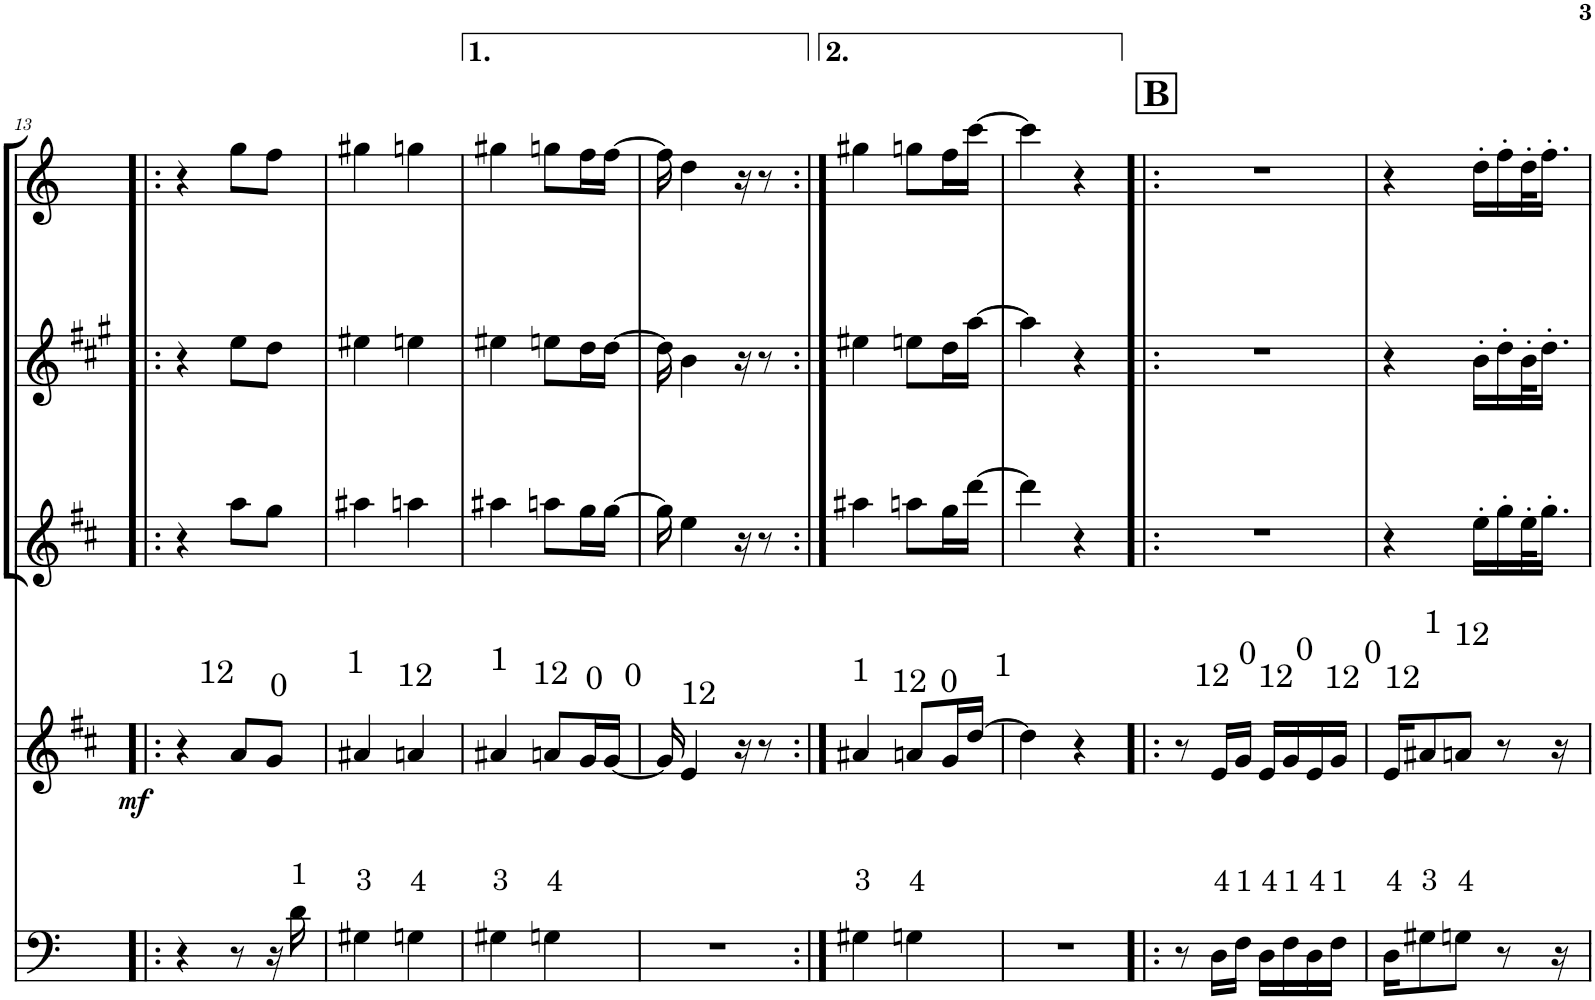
**kern	**kern	**kern	**kern	**kern	**kern	**kern	**dynam	**kern	**kern	**kern	**kern
*part11	*part10	*part9	*part8	*part7	*part6	*part5	*part5	*part4	*part3	*part2	*part1
*staff11	*staff10	*staff9	*staff8	*staff7	*staff6	*staff5	*staff5	*staff4	*staff3	*staff2	*staff1
*I"Tuba Bb	*I"Tuba em Eb	*I"Xilofone	*I"Tuba	*I"Bone	*I"Bomb	*I"Pete	*	*I"Tenor	*I"Sax Alto	*I"Clarineta	*I"Flauta
*I'Tba	*I'Tb. em Eb	*I'Xil.	*I'Tba	*	*	*	*	*	*	*I'Cl	*I'Fl
!!LO:PB:g=z
*clefG2	*clefG2	*clefG2	*clefF4	*clefF4	*clefG2	*clefG2	*	*clefG2	*clefG2	*clefG2	*clefG2
*Trd8c14	*Trd12c21	*Trd-7c-12	*	*	*Trd8c14	*Trd1c2	*	*Trd8c14	*Trd5c9	*Trd1c2	*
*k[f#c#]	*k[f#c#g#]	*k[]	*k[]	*k[]	*k[f#c#]	*k[f#c#]	*	*k[f#c#]	*k[f#c#g#]	*k[f#c#]	*k[]
*M2/4	*M2/4	*M2/4	*M2/4	*M2/4	*M2/4	*M2/4	*	*M2/4	*M2/4	*M2/4	*M2/4
=13!|:	=13!|:	=13!|:	=13!|:	=13!|:	=13!|:	=13!|:	=13!|:	=13!|:	=13!|:	=13!|:	=13!|:
!	!	!	!LO:TX:a:t=0	!	!	!	!	!	!	!	!
!	!LO:TX:a:t=0	!	!	!	!	!	!	!	!	!	!
!LO:TX:a:t=0	!	!	!	!	!	!	!	!	!	!	!
!	!	!LO:N:vis=16	!	!	!	!	!LO:DY:b	!	!	!	!
8e	8b	16.r	8D	4r	4r	4r	mf	4r	4r	4r	4r
.	.	16a	.	.	.	.	.	.	.	.	.
8r	8r	.	8r	.	.	.	.	.	.	.	.
.	.	32r	.	.	.	.	.	.	.	.	.
.	.	16a	.	.	.	.	.	.	.	.	.
!	!	!	!	!	!	!LO:TX:a:t=12	!	!	!	!	!
8r	8r	8r	8r	8r	8r	8a/L	.	8aa\L	8ee\L	8e/L	8gg\L
!	!	!	!	!	!	!LO:TX:a:t=0	!	!	!	!	!
16r	16r	32a	16r	16r	16r	8g/J	.	8gg\J	8dd\J	8d/J	8ff\J
!	!	!LO:N:vis=16	!	!	!	!	!	!	!	!	!
.	.	16.r	.	.	.	.	.	.	.	.	.
!	!	!	!	!	!LO:TX:a:t=12	!	!	!	!	!	!
!	!	!	!	!LO:TX:a:t=1	!	!	!	!	!	!	!
!	!	!	!LO:TX:a:t=0	!	!	!	!	!	!	!	!
!	!LO:TX:a:t=0	!	!	!	!	!	!	!	!	!	!
!LO:TX:a:t=0	!	!	!	!	!	!	!	!	!	!	!
16e	16b	.	16D	16d\	16ee	.	.	.	.	.	.
=14	=14	=14	=14	=14	=14	=14	=14	=14	=14	=14	=14
!	!	!	!	!	!	!LO:TX:a:t=1	!	!	!	!	!
!	!	!	!	!	!LO:TX:a:t=1	!	!	!	!	!	!
!	!	!	!	!LO:TX:a:t=3	!	!	!	!	!	!	!
!	!	!	!LO:TX:a:t=1	!	!	!	!	!	!	!	!
!	!LO:TX:a:t=1	!	!	!	!	!	!	!	!	!	!
!LO:TX:a:t=1	!	!	!	!	!	!	!	!	!	!	!
!	!	!LO:N:vis=16	!	!	!	!	!	!	!	!	!
4A#X	4e#X	16.r	4GG#X	4G#X\	4a#X	4a#X/	.	4aa#X\	4ee#X\	4ffn	4gg#X\
.	.	16g#X	.	.	.	.	.	.	.	.	.
.	.	32r	.	.	.	.	.	.	.	.	.
.	.	16g#	.	.	.	.	.	.	.	.	.
!	!	!	!	!	!	!LO:TX:a:t=12	!	!	!	!	!
!	!	!	!	!	!LO:TX:a:t=12	!	!	!	!	!	!
!	!	!	!	!LO:TX:a:t=4	!	!	!	!	!	!	!
!	!	!	!LO:TX:a:t=12	!	!	!	!	!	!	!	!
!	!LO:TX:a:t=12	!	!	!	!	!	!	!	!	!	!
!LO:TX:a:t=12	!	!	!	!	!	!	!	!	!	!	!
4An	4en	8r	4GGn	4Gn\	4an	4an/	.	4aan\	4een\	4ee	4ggn\
.	.	32g#	.	.	.	.	.	.	.	.	.
!	!	!LO:N:vis=16	!	!	!	!	!	!	!	!	!
.	.	16.r	.	.	.	.	.	.	.	.	.
=15	=15	=15	=15	=15	=15	=15	=15	=15	=15	=15	=15
!	!	!	!	!	!	!LO:TX:a:t=1	!	!	!	!	!
!	!	!	!	!	!LO:TX:a:t=1	!	!	!	!	!	!
!	!	!	!	!LO:TX:a:t=3	!	!	!	!	!	!	!
!	!	!	!LO:TX:a:t=1	!	!	!	!	!	!	!	!
!	!LO:TX:a:t=1	!	!	!	!	!	!	!	!	!	!
!LO:TX:a:t=1	!	!	!	!	!	!	!	!	!	!	!
!	!	!LO:N:vis=16	!	!	!	!	!	!	!	!	!
4A#X	4e#X	16.r	4GG#X	4G#X\	4a#X	4a#X/	.	4aa#X\	4ee#X\	4ffn	4gg#X\
.	.	16g#X	.	.	.	.	.	.	.	.	.
.	.	32r	.	.	.	.	.	.	.	.	.
.	.	16g#	.	.	.	.	.	.	.	.	.
!	!	!	!	!	!	!LO:TX:a:t=12	!	!	!	!	!
!	!	!	!	!	!LO:TX:a:t=12	!	!	!	!	!	!
!	!	!	!	!LO:TX:a:t=4	!	!	!	!	!	!	!
!	!	!	!LO:TX:a:t=12	!	!	!	!	!	!	!	!
!	!LO:TX:a:t=12	!	!	!	!	!	!	!	!	!	!
!LO:TX:a:t=12	!	!	!	!	!	!	!	!	!	!	!
4An	4en	8r	4GGn	4Gn\	4an	8an/L	.	8aan\L	8een\L	8a	8ggn\L
!	!	!	!	!	!	!LO:TX:a:t=0	!	!	!	!	!
.	.	32g#	.	.	.	16g/L	.	16gg\L	16dd\L	8r	16ff\L
!	!	!LO:N:vis=16	!	!	!	!	!	!	!	!	!
.	.	16.r	.	.	.	.	.	.	.	.	.
!	!	!	!	!	!	!LO:TX:a:t=0	!	!	!	!	!
.	.	.	.	.	.	[16g/JJ	.	[16gg\JJ	[16dd\JJ	.	[16ff\JJ
=16	=16	=16	=16	=16	=16	=16	=16	=16	=16	=16	=16
!	!	!	!LO:TX:a:t=0	!	!	!	!	!	!	!	!
!	!LO:TX:a:t=0	!	!	!	!	!	!	!	!	!	!
!LO:TX:a:t=0	!	!	!	!	!	!	!	!	!	!	!
!	!	!LO:N:vis=16	!	!	!	!	!	!	!	!	!
8e	8b	16.r	8D	2r	2r	16g/]	.	16gg\]	16dd\]	4r	16ff\]
!	!	!	!	!	!	!LO:TX:a:t=12	!	!	!	!	!
.	.	.	.	.	.	4e/	.	4ee\	4b\	.	4dd\
.	.	16a	.	.	.	.	.	.	.	.	.
16r	16r	.	16r	.	.	.	.	.	.	.	.
.	.	32r	.	.	.	.	.	.	.	.	.
!	!	!	!LO:TX:a:t=0	!	!	!	!	!	!	!	!
!	!LO:TX:a:t=0	!	!	!	!	!	!	!	!	!	!
!LO:TX:a:t=0	!	!	!	!	!	!	!	!	!	!	!
16e	16b	16a	16D	.	.	.	.	.	.	.	.
8r	8r	8r	8r	.	.	.	.	.	.	4r	.
.	.	.	.	.	.	16r	.	16r	16r	.	16r
16r	16r	32a	16r	.	.	8r	.	8r	8r	.	8r
!	!	!LO:N:vis=16	!	!	!	!	!	!	!	!	!
.	.	16.r	.	.	.	.	.	.	.	.	.
32r	32r	.	32r	.	.	.	.	.	.	.	.
!	!	!	!LO:TX:a:t=0	!	!	!	!	!	!	!	!
!	!LO:TX:a:t=0	!	!	!	!	!	!	!	!	!	!
!LO:TX:a:t=0	!	!	!	!	!	!	!	!	!	!	!
32e	32b	.	32D	.	.	.	.	.	.	.	.
=17:|!	=17:|!	=17:|!	=17:|!	=17:|!	=17:|!	=17:|!	=17:|!	=17:|!	=17:|!	=17:|!	=17:|!
!	!	!	!	!	!	!LO:TX:a:t=1	!	!	!	!	!
!	!	!	!	!	!LO:TX:a:t=1	!	!	!	!	!	!
!	!	!	!	!LO:TX:a:t=3	!	!	!	!	!	!	!
!	!	!	!LO:TX:a:t=1	!	!	!	!	!	!	!	!
!	!LO:TX:a:t=1	!	!	!	!	!	!	!	!	!	!
!LO:TX:a:t=1	!	!	!	!	!	!	!	!	!	!	!
!	!	!LO:N:vis=16	!	!	!	!	!	!	!	!	!
4B-X	4fn	16.r	4AA-X	4G#X\	4a#X	4a#X/	.	4aa#X\	4ee#X\	4ffn	4gg#X\
.	.	16a-X	.	.	.	.	.	.	.	.	.
.	.	32r	.	.	.	.	.	.	.	.	.
.	.	16a-	.	.	.	.	.	.	.	.	.
!	!	!	!	!	!	!LO:TX:a:t=12	!	!	!	!	!
!	!	!	!	!	!LO:TX:a:t=12	!	!	!	!	!	!
!	!	!	!	!LO:TX:a:t=4	!	!	!	!	!	!	!
!	!	!	!LO:TX:a:t=12	!	!	!	!	!	!	!	!
!	!LO:TX:a:t=12	!	!	!	!	!	!	!	!	!	!
!LO:TX:a:t=12	!	!	!	!	!	!	!	!	!	!	!
4A	4e	8r	4GG	4Gn\	4an	8an/L	.	8aan\L	8een\L	8ee\L	8ggn\L
!	!	!	!	!	!	!LO:TX:a:t=0	!	!	!	!	!
.	.	32a-	.	.	.	16g/L	.	16gg\L	16dd\L	16dd\L	16ff\L
!	!	!LO:N:vis=16	!	!	!	!	!	!	!	!	!
.	.	16.r	.	.	.	.	.	.	.	.	.
!	!	!	!	!	!	!LO:TX:a:t=1	!	!	!	!	!
.	.	.	.	.	.	[16dd/JJ	.	[16ddd\JJ	[16aa\JJ	[16aa\JJ	[16ccc\JJ
=18	=18	=18	=18	=18	=18	=18	=18	=18	=18	=18	=18
!	!	!	!LO:TX:a:t=1	!	!	!	!	!	!	!	!
!	!LO:TX:a:t=1	!	!	!	!	!	!	!	!	!	!
!LO:TX:a:t=1	!	!	!	!	!	!	!	!	!	!	!
4d	4a	2r	4C	2r	2r	4dd\]	.	4ddd\]	4aa\]	4aa]	4ccc\]
4r	4r	.	4r	.	.	4r	.	4r	4r	4r	4r
!!LO:REH:place=s1:a:B:cj:fs=14:t=B
=19!|:	=19!|:	=19!|:	=19!|:	=19!|:	=19!|:	=19!|:	=19!|:	=19!|:	=19!|:	=19!|:	=19!|:
8r	8r	2r	8r	8r	8r	8r	.	2r	2r	2r	2r
!	!	!	!	!	!	!LO:TX:a:t=12	!	!	!	!	!
!	!	!	!	!	!LO:TX:a:t=0	!	!	!	!	!	!
!	!	!	!	!LO:TX:a:t=4	!	!	!	!	!	!	!
!	!	!	!LO:TX:a:t=0	!	!	!	!	!	!	!	!
!	!LO:TX:a:t=0	!	!	!	!	!	!	!	!	!	!
!LO:TX:a:t=0	!	!	!	!	!	!	!	!	!	!	!
16e/LL	16b\LL	.	16D\LL	16D\LL	16e/LL	16e/LL	.	.	.	.	.
!	!	!	!	!	!	!LO:TX:a:t=0	!	!	!	!	!
!	!	!	!	!	!LO:TX:a:t=0	!	!	!	!	!	!
!	!	!	!	!LO:TX:a:t=1	!	!	!	!	!	!	!
!	!	!	!LO:TX:a:t=0	!	!	!	!	!	!	!	!
!	!LO:TX:a:t=0	!	!	!	!	!	!	!	!	!	!
!LO:TX:a:t=0	!	!	!	!	!	!	!	!	!	!	!
16g/JJ	16dd\JJ	.	16F\JJ	16F\JJ	16g/JJ	16g/JJ	.	.	.	.	.
!	!	!	!	!	!	!LO:TX:a:t=12	!	!	!	!	!
!	!	!	!	!	!LO:TX:a:t=0	!	!	!	!	!	!
!	!	!	!	!LO:TX:a:t=4	!	!	!	!	!	!	!
!	!	!	!LO:TX:a:t=0	!	!	!	!	!	!	!	!
!	!LO:TX:a:t=0	!	!	!	!	!	!	!	!	!	!
!LO:TX:a:t=0	!	!	!	!	!	!	!	!	!	!	!
16e/LL	16b\LL	.	16D\LL	16D\LL	16e/LL	16e/LL	.	.	.	.	.
!	!	!	!	!	!	!LO:TX:a:t=0	!	!	!	!	!
!	!	!	!	!	!LO:TX:a:t=0	!	!	!	!	!	!
!	!	!	!	!LO:TX:a:t=1	!	!	!	!	!	!	!
!	!	!	!LO:TX:a:t=0	!	!	!	!	!	!	!	!
!	!LO:TX:a:t=0	!	!	!	!	!	!	!	!	!	!
!LO:TX:a:t=0	!	!	!	!	!	!	!	!	!	!	!
16g/J	16dd\J	.	16F\J	16F\	16g/J	16g/	.	.	.	.	.
!	!	!	!	!	!	!LO:TX:a:t=12	!	!	!	!	!
!	!	!	!	!	!LO:TX:a:t=0	!	!	!	!	!	!
!	!	!	!	!LO:TX:a:t=4	!	!	!	!	!	!	!
!	!	!	!LO:TX:a:t=0	!	!	!	!	!	!	!	!
!	!LO:TX:a:t=0	!	!	!	!	!	!	!	!	!	!
!LO:TX:a:t=0	!	!	!	!	!	!	!	!	!	!	!
16e/L	16b\L	.	16D\L	16D\	16e/L	16e/	.	.	.	.	.
!	!	!	!	!	!	!LO:TX:a:t=0	!	!	!	!	!
!	!	!	!	!	!LO:TX:a:t=0	!	!	!	!	!	!
!	!	!	!	!LO:TX:a:t=1	!	!	!	!	!	!	!
!	!	!	!LO:TX:a:t=0	!	!	!	!	!	!	!	!
!	!LO:TX:a:t=0	!	!	!	!	!	!	!	!	!	!
!LO:TX:a:t=0	!	!	!	!	!	!	!	!	!	!	!
16g/JJ	16dd\JJ	.	16F\JJ	16F\JJ	16g/JJ	16g/JJ	.	.	.	.	.
=20	=20	=20	=20	=20	=20	=20	=20	=20	=20	=20	=20
!	!	!	!	!	!	!LO:TX:a:t=12	!	!	!	!	!
!	!	!	!	!	!LO:TX:a:t=0	!	!	!	!	!	!
!	!	!	!	!LO:TX:a:t=4	!	!	!	!	!	!	!
!	!	!	!LO:TX:a:t=0	!	!	!	!	!	!	!	!
!	!LO:TX:a:t=0	!	!	!	!	!	!	!	!	!	!
!LO:TX:a:t=0	!	!	!	!	!	!	!	!	!	!	!
16e/KL	16b\KL	2r	16D\KL	16D\KL	16e/KL	16e/KL	.	4r	4r	4r	4r
!	!	!	!	!	!	!LO:TX:a:t=1	!	!	!	!	!
!	!	!	!	!	!LO:TX:a:t=1	!	!	!	!	!	!
!	!	!	!	!LO:TX:a:t=3	!	!	!	!	!	!	!
!	!	!	!LO:TX:a:t=1	!	!	!	!	!	!	!	!
!	!LO:TX:a:t=1	!	!	!	!	!	!	!	!	!	!
!LO:TX:a:t=1	!	!	!	!	!	!	!	!	!	!	!
8a#X/	8ee#X\	.	8G#X\	8G#X\	8a#X/	8a#X/	.	.	.	.	.
!	!	!	!	!	!	!LO:TX:a:t=12	!	!	!	!	!
!	!	!	!	!	!LO:TX:a:t=12	!	!	!	!	!	!
!	!	!	!	!LO:TX:a:t=4	!	!	!	!	!	!	!
!	!	!	!LO:TX:a:t=12	!	!	!	!	!	!	!	!
!	!LO:TX:a:t=12	!	!	!	!	!	!	!	!	!	!
!LO:TX:a:t=12	!	!	!	!	!	!	!	!	!	!	!
8an/J	8een\J	.	8Gn\J	8Gn\J	8an/J	8an/J	.	.	.	.	.
.	.	.	.	.	.	.	.	16ee'\LL	16b'\LL	16bb'\LL	16dd'\LL
16r	16r	.	16r	8r	8r	8r	.	16gg'\	16dd'\	16ddd'\J	16ff'\
8r	8r	.	8r	.	.	.	.	32ee'\K	32b'\K	32bb'\KL	32dd'\K
.	.	.	.	.	.	.	.	16.gg'\JJ	16.dd'\JJ	16.ddd'\JJ	16.ff'\JJ
.	.	.	.	16r	16r	16r	.	.	.	.	.
=	=	=	=	=	=	=	=	=	=	=	=
*-	*-	*-	*-	*-	*-	*-	*-	*-	*-	*-	*-
